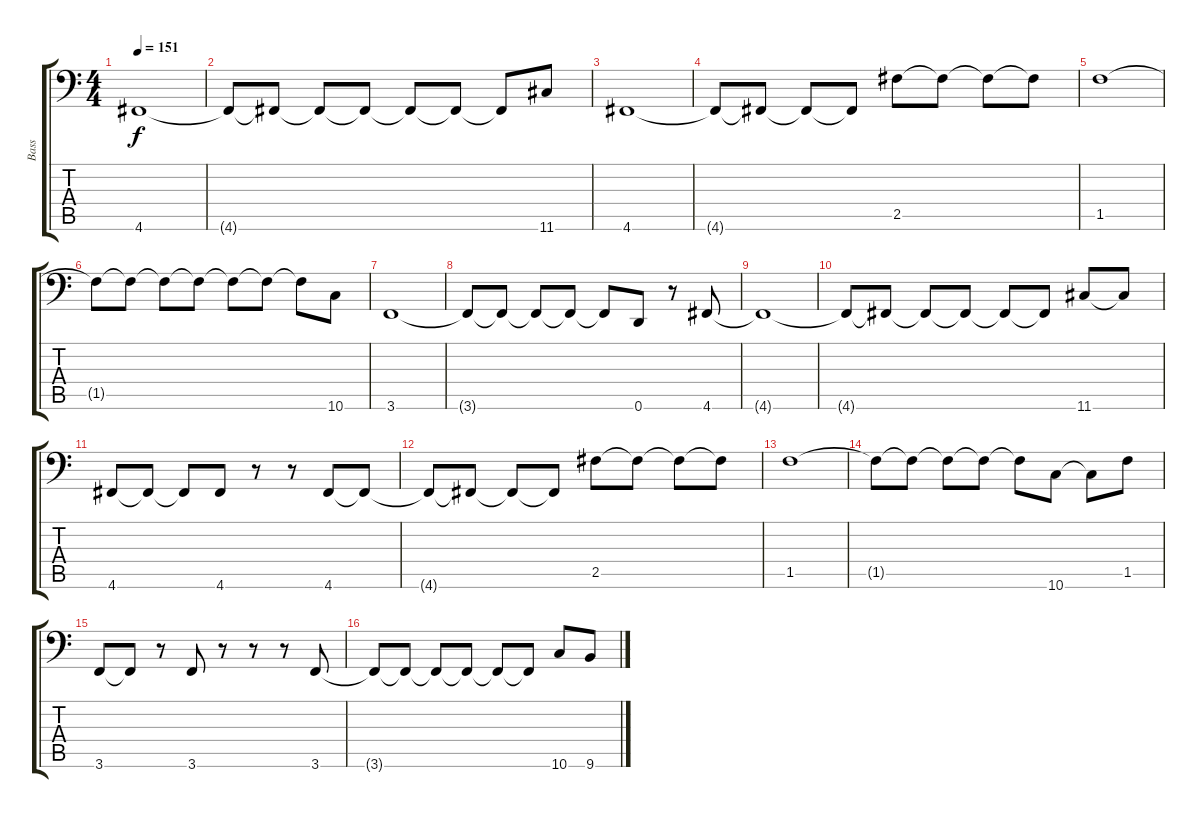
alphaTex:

\track ("Bass" "Bass") {instrument electricbassfinger}
\staff {score tabs}
\tuning (B3 Gb3 D3 A2 E2 D1) {hide}
\ts (4 4)
\tempo 151
\clef f4
\ks c
4.6.1{dy f} |
4.6{t}.8 4.6{t}.8 4.6{t}.8 4.6{t}.8 4.6{t}.8 4.6{t}.8 4.6{t}.8 11.6.8 |
4.6.1 |
4.6{t}.8 4.6{t}.8 4.6{t}.8 4.6{t}.8 2.5.8 2.5{t}.8 2.5{t}.8 2.5{t}.8 |
1.5.1 |
1.5{t}.8 1.5{t}.8 1.5{t}.8 1.5{t}.8 1.5{t}.8 1.5{t}.8 1.5{t}.8 10.6.8 |
3.6.1 |
3.6{t}.8 3.6{t}.8 3.6{t}.8 3.6{t}.8 3.6{t}.8 0.6.8 r.8 4.6.8 |
4.6{t}.1 |
4.6{t}.8 4.6{t}.8 4.6{t}.8 4.6{t}.8 4.6{t}.8 4.6{t}.8 11.6.8 11.6{t}.8 |
4.6.8 4.6{t}.8 4.6{t}.8 4.6.8 r.8 r.8 4.6.8 4.6{t}.8 |
4.6{t}.8 4.6{t}.8 4.6{t}.8 4.6{t}.8 2.5.8 2.5{t}.8 2.5{t}.8 2.5{t}.8 |
1.5.1 |
1.5{t}.8 1.5{t}.8 1.5{t}.8 1.5{t}.8 1.5{t}.8 10.6.8 10.6{t}.8 1.5.8 |
3.6.8 3.6{t}.8 r.8 3.6.8 r.8 r.8 r.8 3.6.8 |
3.6{t}.8 3.6{t}.8 3.6{t}.8 3.6{t}.8 3.6{t}.8 3.6{t}.8 10.6.8 9.6.8
